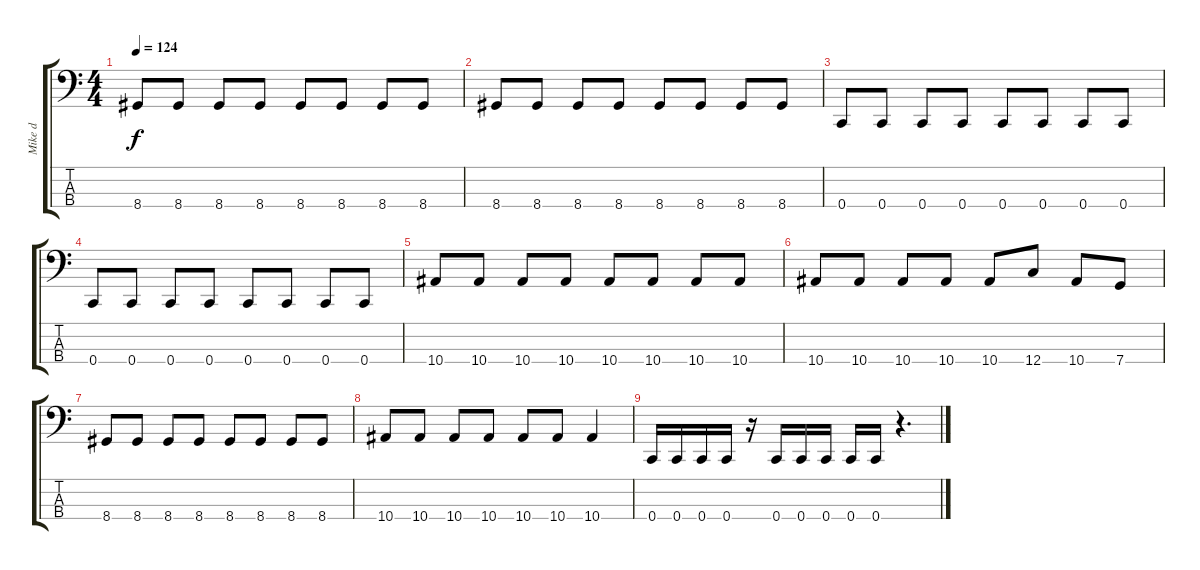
\track ("Mike d" "Mike d") {solo instrument electricbassfinger}
\staff {score tabs}
\tuning (F2 C2 G1 C1) {hide}
\ts (4 4)
\tempo 124
\clef f4
\ks c
8.4.8{dy f} 8.4.8 8.4.8 8.4.8 8.4.8 8.4.8 8.4.8 8.4.8 |
8.4.8 8.4.8 8.4.8 8.4.8 8.4.8 8.4.8 8.4.8 8.4.8 |
0.4.8 0.4.8 0.4.8 0.4.8 0.4.8 0.4.8 0.4.8 0.4.8 |
0.4.8 0.4.8 0.4.8 0.4.8 0.4.8 0.4.8 0.4.8 0.4.8 |
10.4.8 10.4.8 10.4.8 10.4.8 10.4.8 10.4.8 10.4.8 10.4.8 |
10.4.8 10.4.8 10.4.8 10.4.8 10.4.8 12.4.8 10.4.8 7.4.8 |
8.4.8 8.4.8 8.4.8 8.4.8 8.4.8 8.4.8 8.4.8 8.4.8 |
10.4.8 10.4.8 10.4.8 10.4.8 10.4.8 10.4.8 10.4.4 |
0.4.16 0.4.16 0.4.16 0.4.16 r.16 0.4.16 0.4.16 0.4.16 0.4.16 0.4.16 r.4{d}
